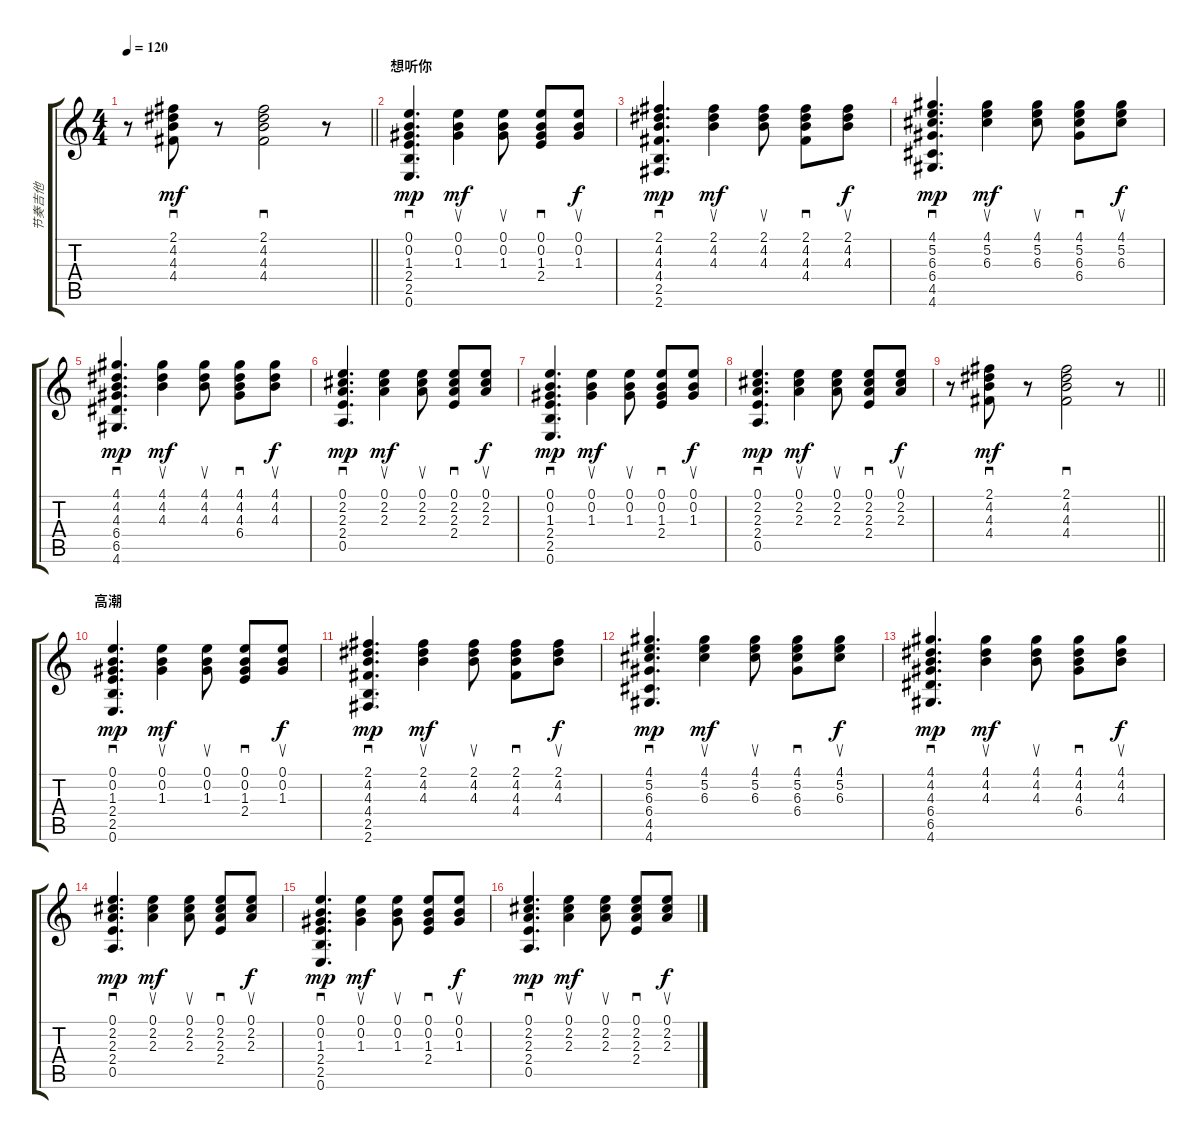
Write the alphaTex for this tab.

\track ("节奏吉他" "节奏吉他") {instrument acousticguitarsteel}
\staff {score tabs}
\tuning (E4 B3 G3 D3 A2 E2) {hide}
\ts (4 4)
\tempo 120
\clef g2
\barLineRight lightlight
\ks c
r.8{dy f} (2.1 4.2 4.3 4.4).8{sd dy mf} r.8 (2.1 4.2 4.3 4.4).2{sd} r.8 |
\section ("" "想听你")
(0.1 0.2 1.3 2.4 2.5 0.6).4{d sd dy mp} (0.1 0.2 1.3).4{su dy mf} (0.1 0.2 1.3).8{su} (0.1 0.2 1.3 2.4).8{sd} (0.1 0.2 1.3).8{su dy f} |
(2.1 4.2 4.3 4.4 2.5 2.6).4{d sd dy mp} (2.1 4.2 4.3).4{su dy mf} (2.1 4.2 4.3).8{su} (2.1 4.2 4.3 4.4).8{sd} (2.1 4.2 4.3).8{su dy f} |
(4.1 5.2 6.3 6.4 4.5 4.6).4{d sd dy mp} (4.1 5.2 6.3).4{su dy mf} (4.1 5.2 6.3).8{su} (4.1 5.2 6.3 6.4).8{sd} (4.1 5.2 6.3).8{su dy f} |
(4.1 4.2 4.3 6.4 6.5 4.6).4{d sd dy mp} (4.1 4.2 4.3).4{su dy mf} (4.1 4.2 4.3).8{su} (4.1 4.2 4.3 6.4).8{sd} (4.1 4.2 4.3).8{su dy f} |
(0.1 2.2 2.3 2.4 0.5).4{d sd dy mp} (0.1 2.2 2.3).4{su dy mf} (0.1 2.2 2.3).8{su} (0.1 2.2 2.3 2.4).8{sd} (0.1 2.2 2.3).8{su dy f} |
(0.1 0.2 1.3 2.4 2.5 0.6).4{d sd dy mp} (0.1 0.2 1.3).4{su dy mf} (0.1 0.2 1.3).8{su} (0.1 0.2 1.3 2.4).8{sd} (0.1 0.2 1.3).8{su dy f} |
(0.1 2.2 2.3 2.4 0.5).4{d sd dy mp} (0.1 2.2 2.3).4{su dy mf} (0.1 2.2 2.3).8{su} (0.1 2.2 2.3 2.4).8{sd} (0.1 2.2 2.3).8{su dy f} |
\barLineRight lightlight
r.8 (2.1 4.2 4.3 4.4).8{sd dy mf} r.8 (2.1 4.2 4.3 4.4).2{sd} r.8 |
\section ("" "高潮")
(0.1 0.2 1.3 2.4 2.5 0.6).4{d sd dy mp} (0.1 0.2 1.3).4{su dy mf} (0.1 0.2 1.3).8{su} (0.1 0.2 1.3 2.4).8{sd} (0.1 0.2 1.3).8{su dy f} |
(2.1 4.2 4.3 4.4 2.5 2.6).4{d sd dy mp} (2.1 4.2 4.3).4{su dy mf} (2.1 4.2 4.3).8{su} (2.1 4.2 4.3 4.4).8{sd} (2.1 4.2 4.3).8{su dy f} |
(4.1 5.2 6.3 6.4 4.5 4.6).4{d sd dy mp} (4.1 5.2 6.3).4{su dy mf} (4.1 5.2 6.3).8{su} (4.1 5.2 6.3 6.4).8{sd} (4.1 5.2 6.3).8{su dy f} |
(4.1 4.2 4.3 6.4 6.5 4.6).4{d sd dy mp} (4.1 4.2 4.3).4{su dy mf} (4.1 4.2 4.3).8{su} (4.1 4.2 4.3 6.4).8{sd} (4.1 4.2 4.3).8{su dy f} |
(0.1 2.2 2.3 2.4 0.5).4{d sd dy mp} (0.1 2.2 2.3).4{su dy mf} (0.1 2.2 2.3).8{su} (0.1 2.2 2.3 2.4).8{sd} (0.1 2.2 2.3).8{su dy f} |
(0.1 0.2 1.3 2.4 2.5 0.6).4{d sd dy mp} (0.1 0.2 1.3).4{su dy mf} (0.1 0.2 1.3).8{su} (0.1 0.2 1.3 2.4).8{sd} (0.1 0.2 1.3).8{su dy f} |
(0.1 2.2 2.3 2.4 0.5).4{d sd dy mp} (0.1 2.2 2.3).4{su dy mf} (0.1 2.2 2.3).8{su} (0.1 2.2 2.3 2.4).8{sd} (0.1 2.2 2.3).8{su dy f}
